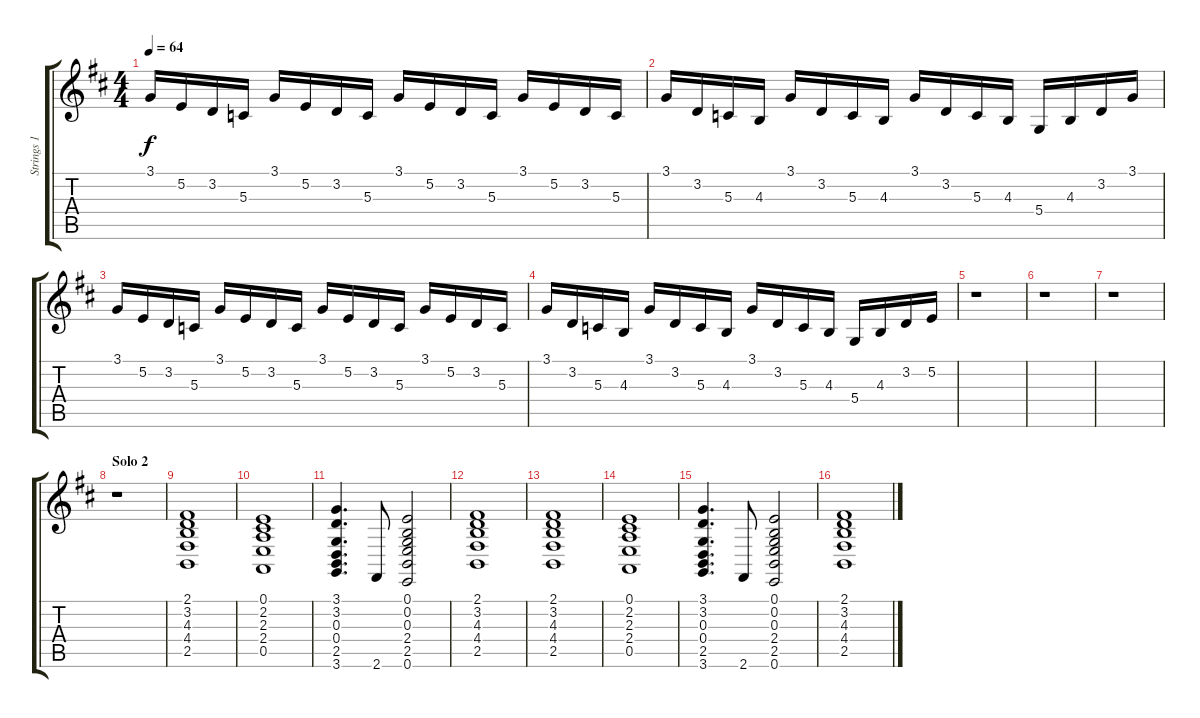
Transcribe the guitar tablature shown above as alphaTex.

\track ("Strings 1" "Strings 1") {instrument synthstrings1}
\staff {score tabs}
\tuning (E4 B3 G3 D3 A2 E2) {hide}
\ts (4 4)
\tempo 64
\clef g2
\ks d
3.1.16{dy f} 5.2.16 3.2.16 5.3.16 3.1.16 5.2.16 3.2.16 5.3.16 3.1.16 5.2.16 3.2.16 5.3.16 3.1.16 5.2.16 3.2.16 5.3.16 |
3.1.16 3.2.16 5.3.16 4.3.16 3.1.16 3.2.16 5.3.16 4.3.16 3.1.16 3.2.16 5.3.16 4.3.16 5.4.16 4.3.16 3.2.16 3.1.16 |
3.1.16 5.2.16 3.2.16 5.3.16 3.1.16 5.2.16 3.2.16 5.3.16 3.1.16 5.2.16 3.2.16 5.3.16 3.1.16 5.2.16 3.2.16 5.3.16 |
3.1.16 3.2.16 5.3.16 4.3.16 3.1.16 3.2.16 5.3.16 4.3.16 3.1.16 3.2.16 5.3.16 4.3.16 5.4.16 4.3.16 3.2.16 5.2.16 |
r.1 |
r.1 |
r.1 |
\section ("" "Solo 2")
r.1 |
(2.1 3.2 4.3 4.4 2.5).1{volume 12} |
(0.1 2.2 2.3 2.4 0.5).1 |
(3.1 3.2 0.3 0.4 2.5 3.6).4{d} 2.6.8 (0.1 0.2 0.3 2.4 2.5 0.6).2 |
(2.1 3.2 4.3 4.4 2.5).1 |
(2.1 3.2 4.3 4.4 2.5).1 |
(0.1 2.2 2.3 2.4 0.5).1 |
(3.1 3.2 0.3 0.4 2.5 3.6).4{d} 2.6.8 (0.1 0.2 0.3 2.4 2.5 0.6).2 |
(2.1 3.2 4.3 4.4 2.5).1
